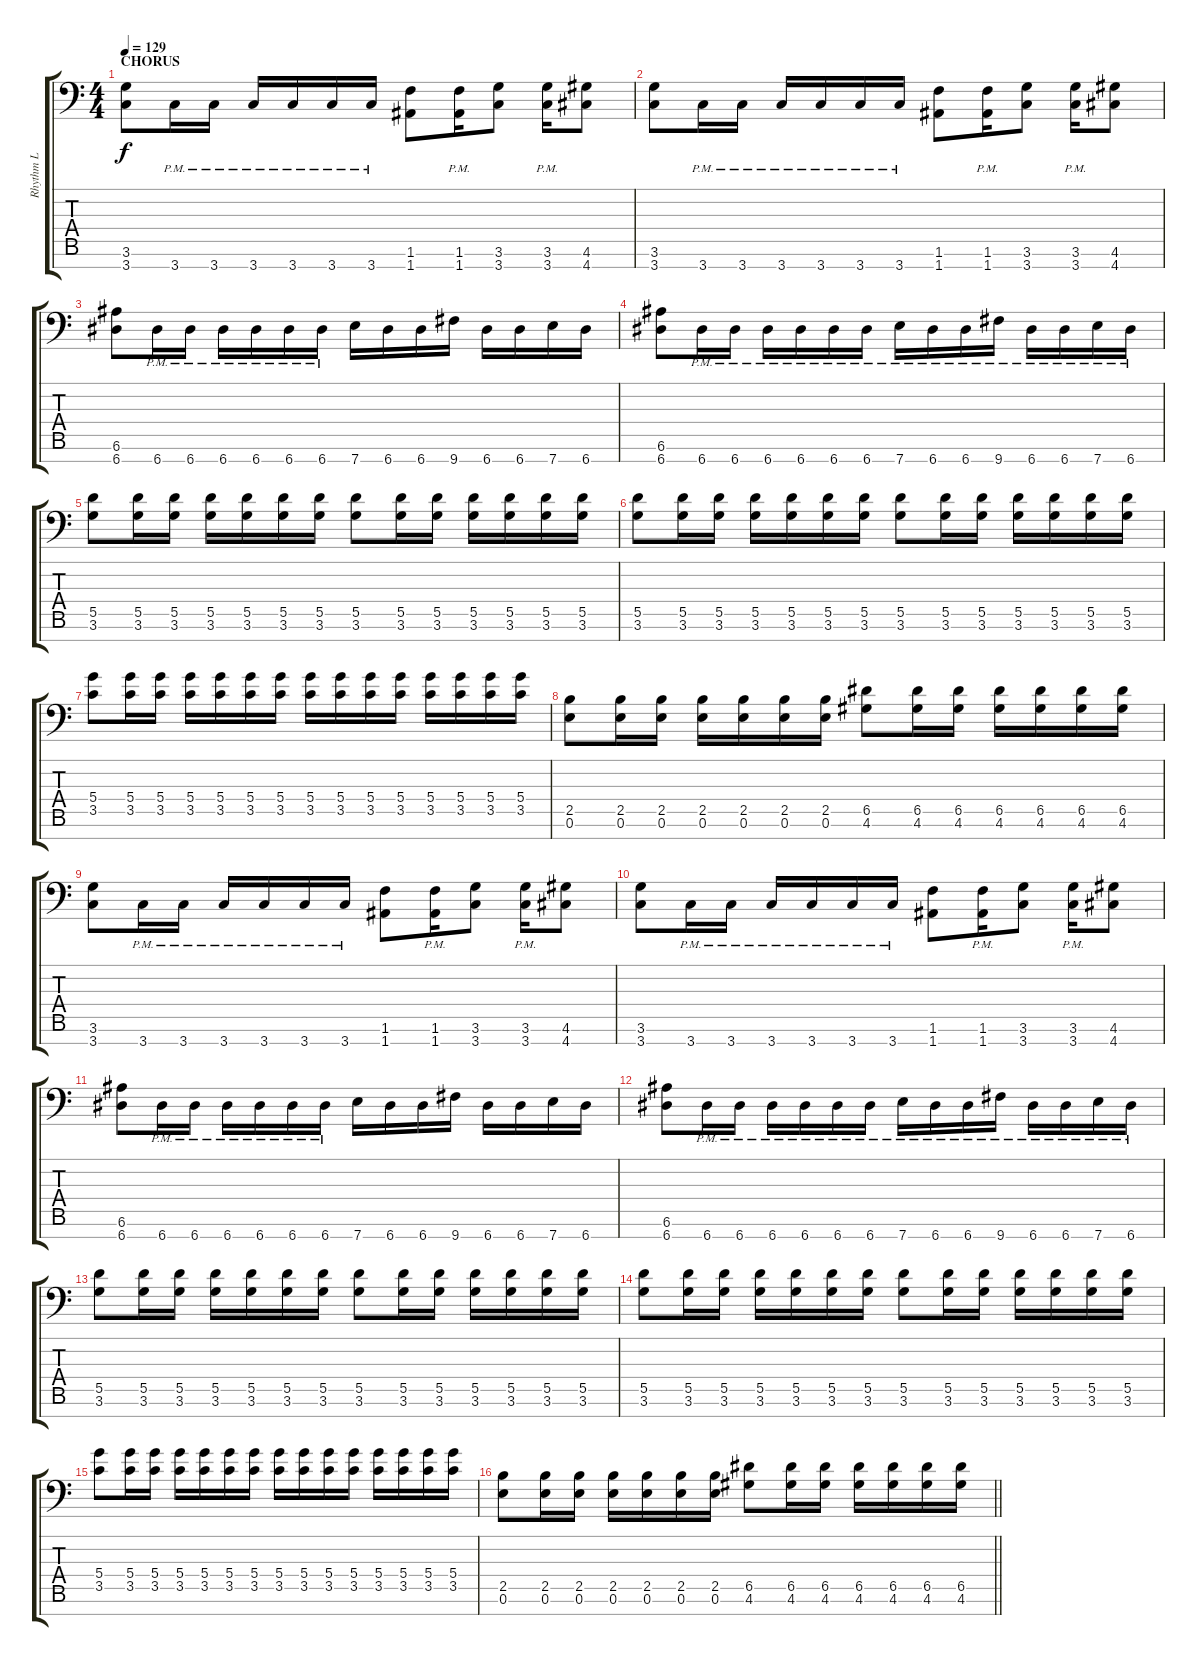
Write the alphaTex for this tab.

\track ("Rhythm L" "Rhythm L") {instrument distortionguitar}
\staff {score tabs}
\tuning (E4 B3 G3 D3 A2 E2 A1) {hide}
\ts (4 4)
\section ("" "CHORUS")
\tempo 129
\clef f4
\ks c
(3.6 3.7).8{dy f} 3.7{pm}.16 3.7{pm}.16 3.7{pm}.16 3.7{pm}.16 3.7{pm}.16 3.7{pm}.16 (1.6 1.7).8 (1.6{pm} 1.7{pm}).16 (3.6 3.7).8 (3.6{pm} 3.7{pm}).16 (4.6 4.7).8 |
(3.6 3.7).8 3.7{pm}.16 3.7{pm}.16 3.7{pm}.16 3.7{pm}.16 3.7{pm}.16 3.7{pm}.16 (1.6 1.7).8 (1.6{pm} 1.7{pm}).16 (3.6 3.7).8 (3.6{pm} 3.7{pm}).16 (4.6 4.7).8 |
(6.6 6.7).8 6.7{pm}.16 6.7{pm}.16 6.7{pm}.16 6.7{pm}.16 6.7{pm}.16 6.7{pm}.16 7.7.16 6.7.16 6.7.16 9.7.16 6.7.16 6.7.16 7.7.16 6.7.16 |
(6.6 6.7).8 6.7{pm}.16 6.7{pm}.16 6.7{pm}.16 6.7{pm}.16 6.7{pm}.16 6.7{pm}.16 7.7{pm}.16 6.7{pm}.16 6.7{pm}.16 9.7{pm}.16 6.7{pm}.16 6.7{pm}.16 7.7{pm}.16 6.7{pm}.16 |
(5.5 3.6).8 (5.5 3.6).16 (5.5 3.6).16 (5.5 3.6).16 (5.5 3.6).16 (5.5 3.6).16 (5.5 3.6).16 (5.5 3.6).8 (5.5 3.6).16 (5.5 3.6).16 (5.5 3.6).16 (5.5 3.6).16 (5.5 3.6).16 (5.5 3.6).16 |
(5.5 3.6).8 (5.5 3.6).16 (5.5 3.6).16 (5.5 3.6).16 (5.5 3.6).16 (5.5 3.6).16 (5.5 3.6).16 (5.5 3.6).8 (5.5 3.6).16 (5.5 3.6).16 (5.5 3.6).16 (5.5 3.6).16 (5.5 3.6).16 (5.5 3.6).16 |
(5.4 3.5).8 (5.4 3.5).16 (5.4 3.5).16 (5.4 3.5).16 (5.4 3.5).16 (5.4 3.5).16 (5.4 3.5).16 (5.4 3.5).16 (5.4 3.5).16 (5.4 3.5).16 (5.4 3.5).16 (5.4 3.5).16 (5.4 3.5).16 (5.4 3.5).16 (5.4 3.5).16 |
(2.5 0.6).8 (2.5 0.6).16 (2.5 0.6).16 (2.5 0.6).16 (2.5 0.6).16 (2.5 0.6).16 (2.5 0.6).16 (6.5 4.6).8 (6.5 4.6).16 (6.5 4.6).16 (6.5 4.6).16 (6.5 4.6).16 (6.5 4.6).16 (6.5 4.6).16 |
(3.6 3.7).8 3.7{pm}.16 3.7{pm}.16 3.7{pm}.16 3.7{pm}.16 3.7{pm}.16 3.7{pm}.16 (1.6 1.7).8 (1.6{pm} 1.7{pm}).16 (3.6 3.7).8 (3.6{pm} 3.7{pm}).16 (4.6 4.7).8 |
(3.6 3.7).8 3.7{pm}.16 3.7{pm}.16 3.7{pm}.16 3.7{pm}.16 3.7{pm}.16 3.7{pm}.16 (1.6 1.7).8 (1.6{pm} 1.7{pm}).16 (3.6 3.7).8 (3.6{pm} 3.7{pm}).16 (4.6 4.7).8 |
(6.6 6.7).8 6.7{pm}.16 6.7{pm}.16 6.7{pm}.16 6.7{pm}.16 6.7{pm}.16 6.7{pm}.16 7.7.16 6.7.16 6.7.16 9.7.16 6.7.16 6.7.16 7.7.16 6.7.16 |
(6.6 6.7).8 6.7{pm}.16 6.7{pm}.16 6.7{pm}.16 6.7{pm}.16 6.7{pm}.16 6.7{pm}.16 7.7{pm}.16 6.7{pm}.16 6.7{pm}.16 9.7{pm}.16 6.7{pm}.16 6.7{pm}.16 7.7{pm}.16 6.7{pm}.16 |
(5.5 3.6).8 (5.5 3.6).16 (5.5 3.6).16 (5.5 3.6).16 (5.5 3.6).16 (5.5 3.6).16 (5.5 3.6).16 (5.5 3.6).8 (5.5 3.6).16 (5.5 3.6).16 (5.5 3.6).16 (5.5 3.6).16 (5.5 3.6).16 (5.5 3.6).16 |
(5.5 3.6).8 (5.5 3.6).16 (5.5 3.6).16 (5.5 3.6).16 (5.5 3.6).16 (5.5 3.6).16 (5.5 3.6).16 (5.5 3.6).8 (5.5 3.6).16 (5.5 3.6).16 (5.5 3.6).16 (5.5 3.6).16 (5.5 3.6).16 (5.5 3.6).16 |
(5.4 3.5).8 (5.4 3.5).16 (5.4 3.5).16 (5.4 3.5).16 (5.4 3.5).16 (5.4 3.5).16 (5.4 3.5).16 (5.4 3.5).16 (5.4 3.5).16 (5.4 3.5).16 (5.4 3.5).16 (5.4 3.5).16 (5.4 3.5).16 (5.4 3.5).16 (5.4 3.5).16 |
\barLineRight lightlight
(2.5 0.6).8 (2.5 0.6).16 (2.5 0.6).16 (2.5 0.6).16 (2.5 0.6).16 (2.5 0.6).16 (2.5 0.6).16 (6.5 4.6).8 (6.5 4.6).16 (6.5 4.6).16 (6.5 4.6).16 (6.5 4.6).16 (6.5 4.6).16 (6.5 4.6).16
